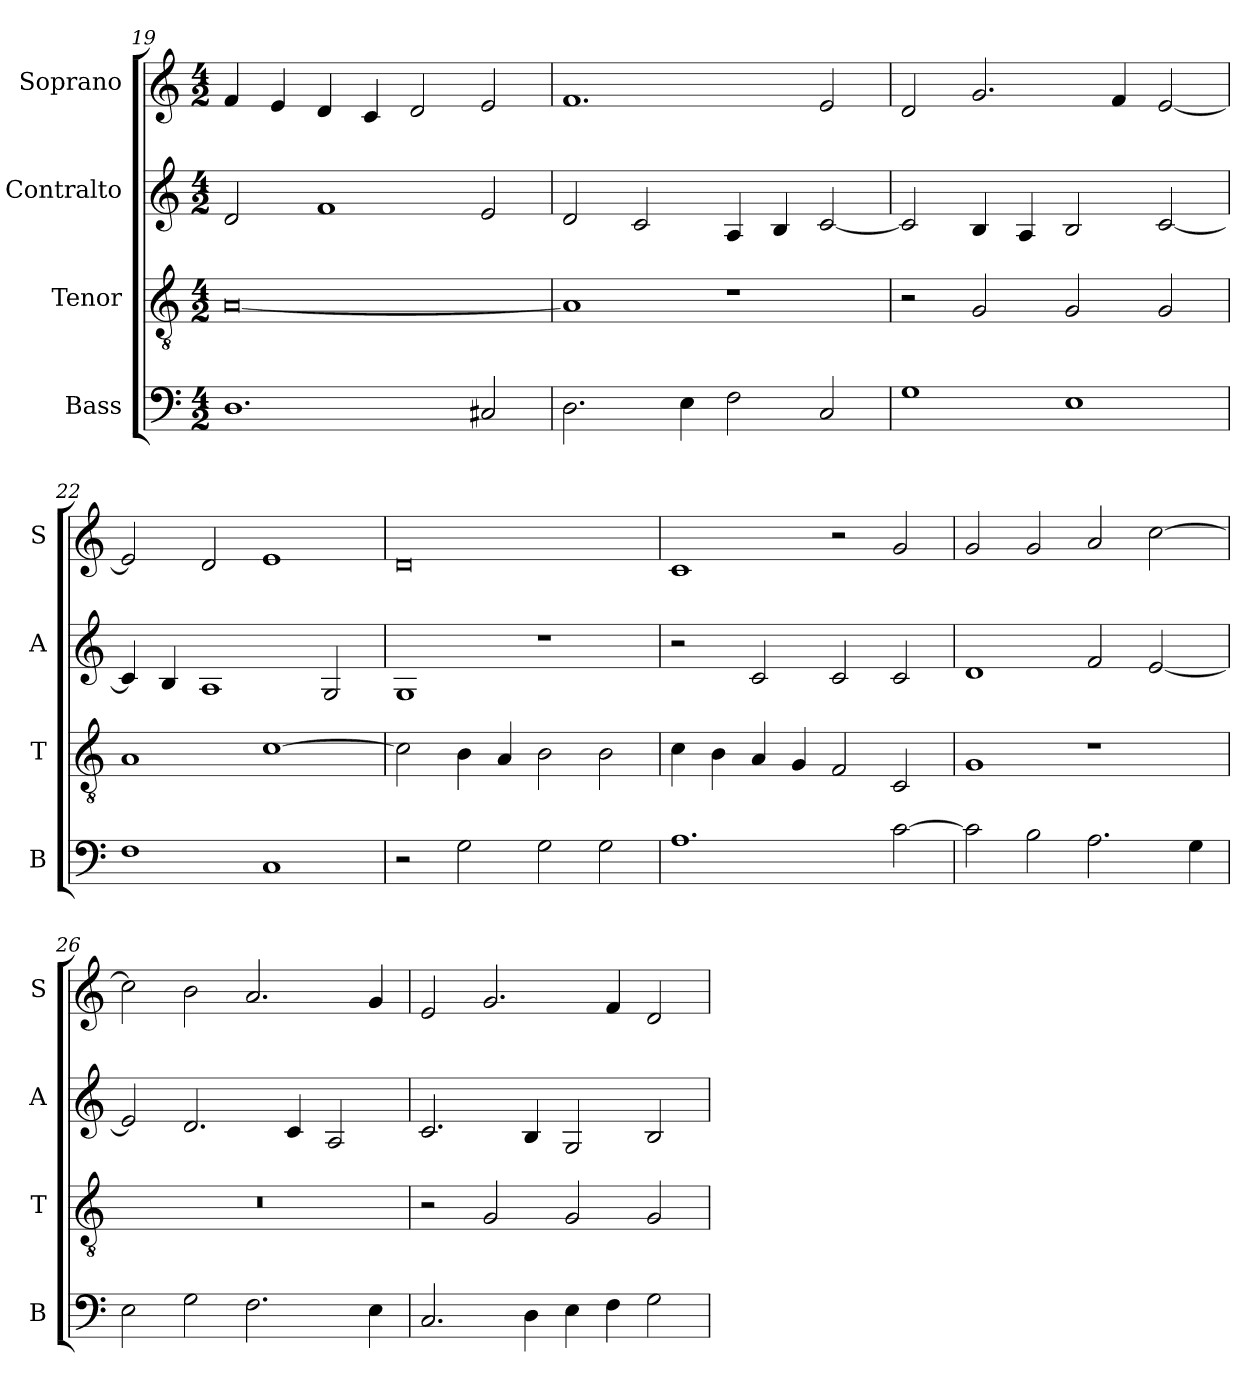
**kern	**kern	**kern	**kern
*part4	*part3	*part2	*part1
*staff4	*staff3	*staff2	*staff1
*I"Bass	*I"Tenor	*I"Contralto	*I"Soprano
*I'B	*I'T	*I'A	*I'S
*clefF4	*clefGv2	*clefG2	*clefG2
*k[]	*k[]	*k[]	*k[]
*E:phr	*E:phr	*E:phr	*E:phr
*M4/2	*M4/2	*M4/2	*M4/2
=19	=19	=19	=19
1.D	[0A	2d	4f
.	.	.	4e
.	.	1f	4d
.	.	.	4c
.	.	.	2d
2C#X	.	2e	2e
=20	=20	=20	=20
2.D	1A]	2d	1.f
.	.	2c	.
4E	.	.	.
2F	1r	4A	.
.	.	4B	.
2C	.	[2c	2e
=21	=21	=21	=21
1G	2r	2c]	2d
.	2G	4B	2.g
.	.	4A	.
1E	2G	2B	.
.	.	.	4f
.	2G	[2c	[2e
=22	=22	=22	=22
1F	1A	4c]	2e]
.	.	4B	.
.	.	1A	2d
1C	[1c	.	1e
.	.	2G	.
=23	=23	=23	=23
2r	2c]	1G	0d
2G	4B	.	.
.	4A	.	.
2G	2B	1r	.
2G	2B	.	.
=24	=24	=24	=24
1.A	4c	2r	1c
.	4B	.	.
.	4A	2c	.
.	4G	.	.
.	2F	2c	2r
[2c	2C	2c	2g
=25	=25	=25	=25
2c]	1G	1d	2g
2B	.	.	2g
2.A	1r	2f	2a
.	.	[2e	[2cc
4G	.	.	.
=26	=26	=26	=26
2E	0r	2e]	2cc]
2G	.	2.d	2b
2.F	.	.	2.a
.	.	4c	.
.	.	2A	.
4E	.	.	4g
=27	=27	=27	=27
2.C	2r	2.c	2e
.	2G	.	2.g
4D	.	4B	.
4E	2G	2G	.
4F	.	.	4f
2G	2G	2B	2d
=	=	=	=
*-	*-	*-	*-
